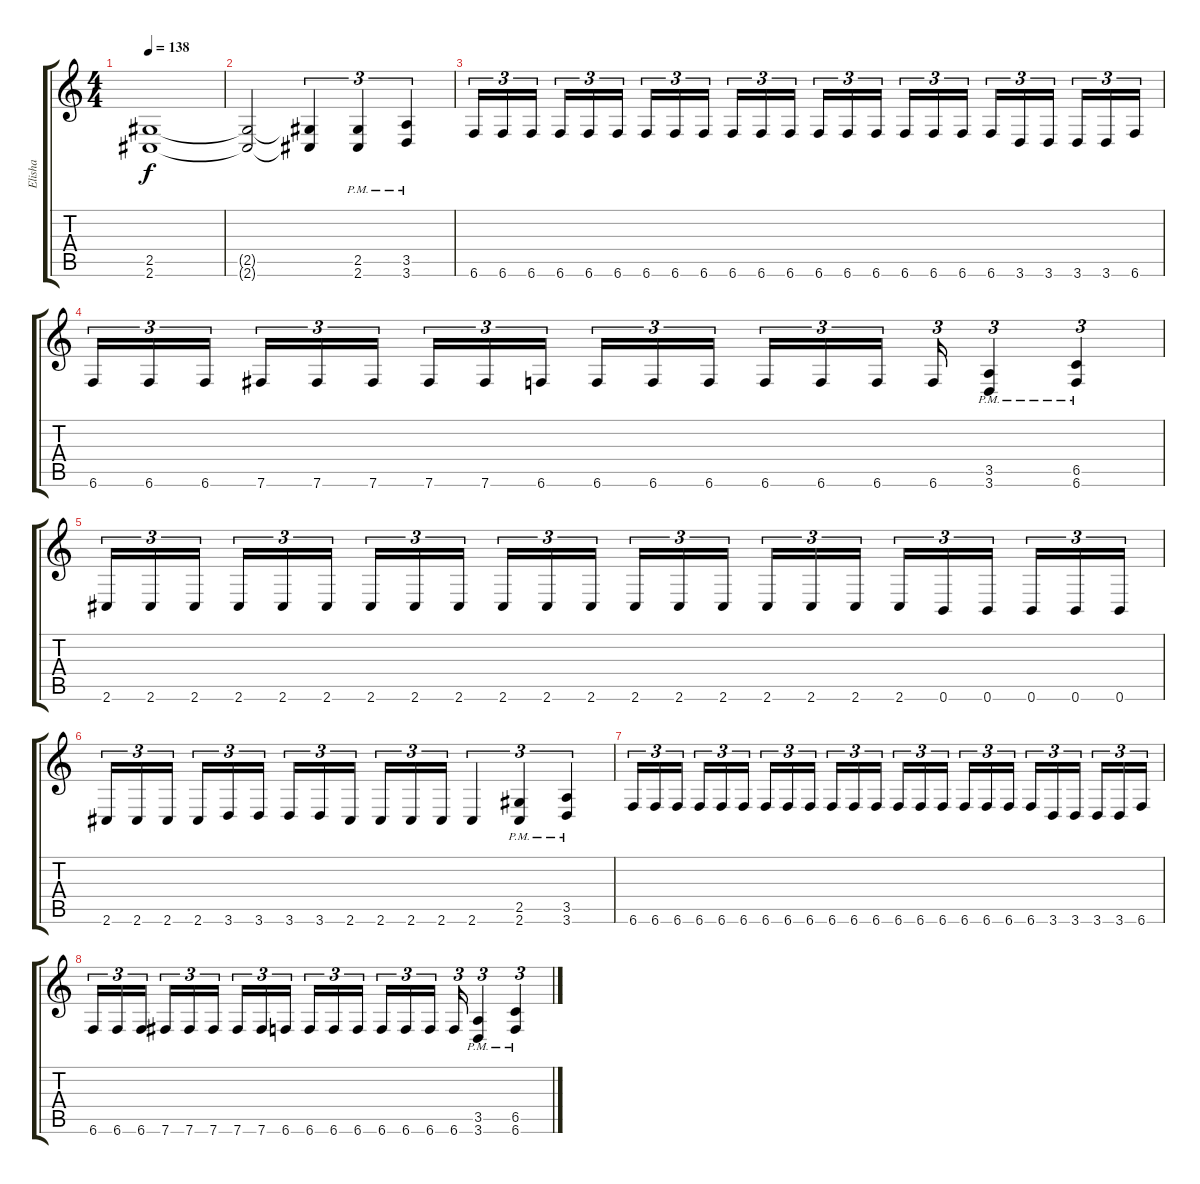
\track ("Elisha" "Elisha") {instrument overdrivenguitar}
\staff {score tabs}
\tuning (Db4 Ab3 E3 B2 Gb2 B1) {hide}
\ts (4 4)
\tempo 138
\clef g2
\ks c
(2.5 2.6).1{dy f} |
(2.5{t} 2.6{t}).2 (2.5{t} 2.6{t}).4{tu (3 2)} (2.5{pm} 2.6{pm}).4{tu (3 2)} (3.5{pm} 3.6{pm}).4{tu (3 2)} |
6.6.16{tu (3 2)} 6.6.16{tu (3 2)} 6.6.16{tu (3 2) beam splitsecondary} 6.6.16{tu (3 2)} 6.6.16{tu (3 2)} 6.6.16{tu (3 2)} 6.6.16{tu (3 2)} 6.6.16{tu (3 2)} 6.6.16{tu (3 2) beam splitsecondary} 6.6.16{tu (3 2)} 6.6.16{tu (3 2)} 6.6.16{tu (3 2)} 6.6.16{tu (3 2)} 6.6.16{tu (3 2)} 6.6.16{tu (3 2) beam splitsecondary} 6.6.16{tu (3 2)} 6.6.16{tu (3 2)} 6.6.16{tu (3 2)} 6.6.16{tu (3 2)} 3.6.16{tu (3 2)} 3.6.16{tu (3 2) beam splitsecondary} 3.6.16{tu (3 2)} 3.6.16{tu (3 2)} 6.6.16{tu (3 2)} |
6.6.16{tu (3 2)} 6.6.16{tu (3 2)} 6.6.16{tu (3 2) beam splitsecondary} 7.6.16{tu (3 2)} 7.6.16{tu (3 2)} 7.6.16{tu (3 2)} 7.6.16{tu (3 2)} 7.6.16{tu (3 2)} 6.6.16{tu (3 2) beam splitsecondary} 6.6.16{tu (3 2)} 6.6.16{tu (3 2)} 6.6.16{tu (3 2)} 6.6.16{tu (3 2)} 6.6.16{tu (3 2)} 6.6.16{tu (3 2) beam splitsecondary} 6.6.16{tu (3 2)} (3.5{pm} 3.6{pm}).4{tu (3 2)} (6.5{pm} 6.6{pm}).4{tu (3 2)} |
2.6.16{tu (3 2)} 2.6.16{tu (3 2)} 2.6.16{tu (3 2) beam splitsecondary} 2.6.16{tu (3 2)} 2.6.16{tu (3 2)} 2.6.16{tu (3 2)} 2.6.16{tu (3 2)} 2.6.16{tu (3 2)} 2.6.16{tu (3 2) beam splitsecondary} 2.6.16{tu (3 2)} 2.6.16{tu (3 2)} 2.6.16{tu (3 2)} 2.6.16{tu (3 2)} 2.6.16{tu (3 2)} 2.6.16{tu (3 2) beam splitsecondary} 2.6.16{tu (3 2)} 2.6.16{tu (3 2)} 2.6.16{tu (3 2)} 2.6.16{tu (3 2)} 0.6.16{tu (3 2)} 0.6.16{tu (3 2) beam splitsecondary} 0.6.16{tu (3 2)} 0.6.16{tu (3 2)} 0.6.16{tu (3 2)} |
2.6.16{tu (3 2)} 2.6.16{tu (3 2)} 2.6.16{tu (3 2) beam splitsecondary} 2.6.16{tu (3 2)} 3.6.16{tu (3 2)} 3.6.16{tu (3 2)} 3.6.16{tu (3 2)} 3.6.16{tu (3 2)} 2.6.16{tu (3 2) beam splitsecondary} 2.6.16{tu (3 2)} 2.6.16{tu (3 2)} 2.6.16{tu (3 2)} 2.6.4{tu (3 2)} (2.5{pm} 2.6{pm}).4{tu (3 2)} (3.5{pm} 3.6{pm}).4{tu (3 2)} |
6.6.16{tu (3 2)} 6.6.16{tu (3 2)} 6.6.16{tu (3 2) beam splitsecondary} 6.6.16{tu (3 2)} 6.6.16{tu (3 2)} 6.6.16{tu (3 2)} 6.6.16{tu (3 2)} 6.6.16{tu (3 2)} 6.6.16{tu (3 2) beam splitsecondary} 6.6.16{tu (3 2)} 6.6.16{tu (3 2)} 6.6.16{tu (3 2)} 6.6.16{tu (3 2)} 6.6.16{tu (3 2)} 6.6.16{tu (3 2) beam splitsecondary} 6.6.16{tu (3 2)} 6.6.16{tu (3 2)} 6.6.16{tu (3 2)} 6.6.16{tu (3 2)} 3.6.16{tu (3 2)} 3.6.16{tu (3 2) beam splitsecondary} 3.6.16{tu (3 2)} 3.6.16{tu (3 2)} 6.6.16{tu (3 2)} |
6.6.16{tu (3 2)} 6.6.16{tu (3 2)} 6.6.16{tu (3 2) beam splitsecondary} 7.6.16{tu (3 2)} 7.6.16{tu (3 2)} 7.6.16{tu (3 2)} 7.6.16{tu (3 2)} 7.6.16{tu (3 2)} 6.6.16{tu (3 2) beam splitsecondary} 6.6.16{tu (3 2)} 6.6.16{tu (3 2)} 6.6.16{tu (3 2)} 6.6.16{tu (3 2)} 6.6.16{tu (3 2)} 6.6.16{tu (3 2) beam splitsecondary} 6.6.16{tu (3 2)} (3.5{pm} 3.6{pm}).4{tu (3 2)} (6.5{pm} 6.6{pm}).4{tu (3 2)}
